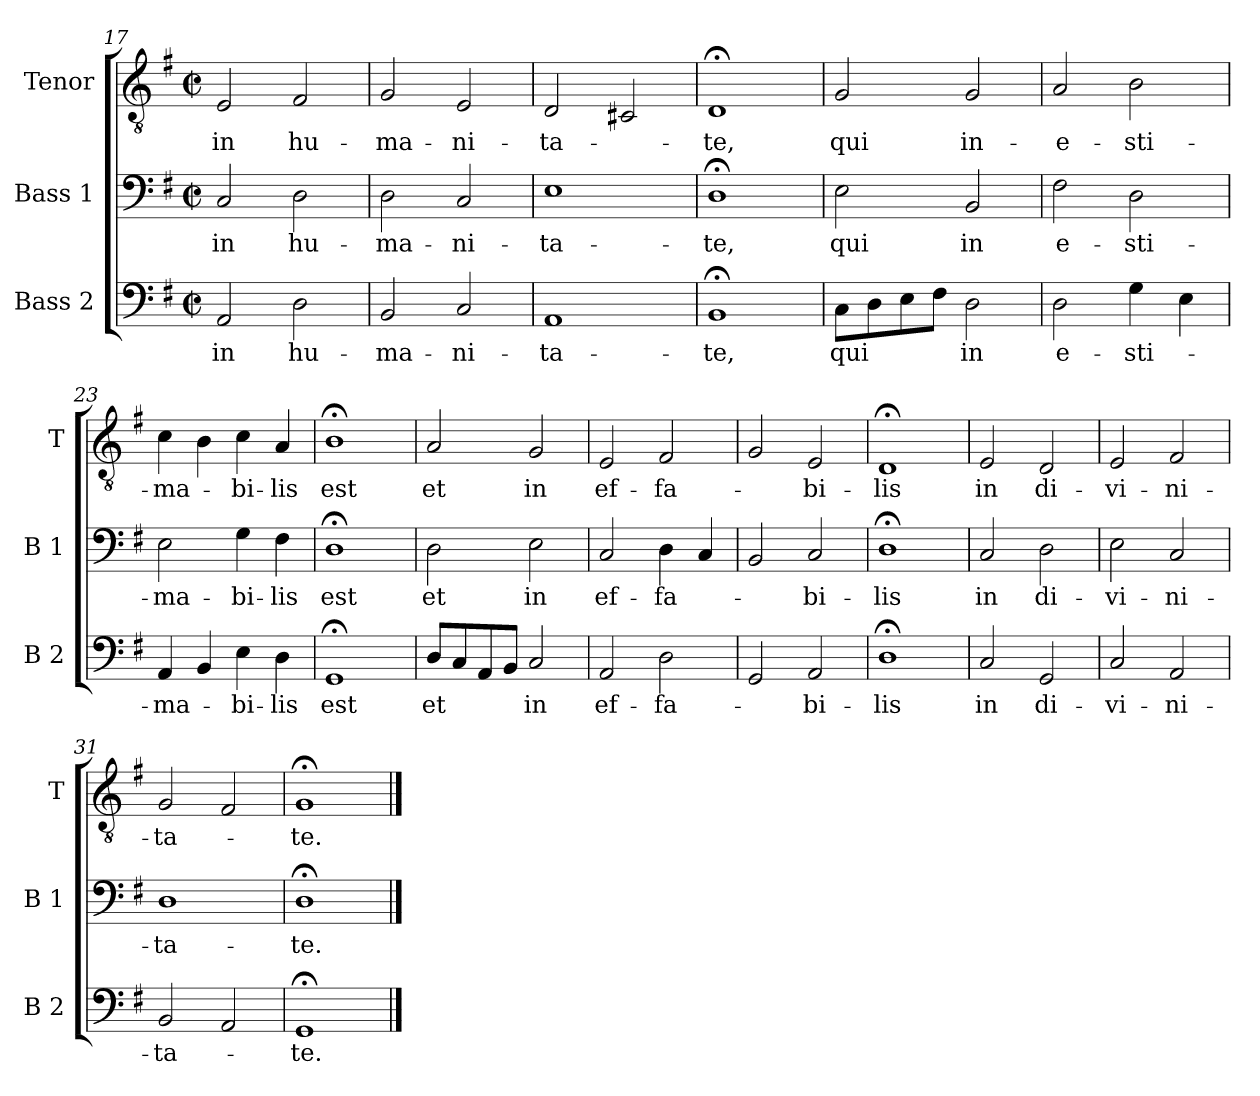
**kern	**text	**kern	**text	**kern	**text
*part3	*part3	*part2	*part2	*part1	*part1
*staff3	*staff3	*staff2	*staff2	*staff1	*staff1
*I"Bass 2	*	*I"Bass 1	*	*I"Tenor	*
*I'B 2	*	*I'B 1	*	*I'T	*
*clefF4	*	*clefF4	*	*clefGv2	*
*k[f#]	*	*k[f#]	*	*k[f#]	*
*G:	*	*G:	*	*G:	*
*M2/2	*	*M2/2	*	*M2/2	*
*met(c|)	*	*met(c|)	*	*met(c|)	*
=17	=17	=17	=17	=17	=17
!	!LO:LY:b	!	!LO:LY:b	!	!LO:LY:b
2AA/	in	2C/	in	2E/	in
!	!LO:LY:b	!	!LO:LY:b	!	!LO:LY:b
2D\	hu-	2D\	hu-	2F#/	hu-
!!LO:PB:g=z
=18	=18	=18	=18	=18	=18
!	!LO:LY:b	!	!LO:LY:b	!	!LO:LY:b
2BB/	-ma-	2D\	-ma-	2G/	-ma-
!	!LO:LY:b	!	!LO:LY:b	!	!LO:LY:b
2C/	-ni-	2C/	-ni-	2E/	-ni-
=19	=19	=19	=19	=19	=19
!	!LO:LY:b	!	!LO:LY:b	!	!LO:LY:b
1AA	-ta-	1E	-ta-	2D/	-ta-
.	.	.	.	2C#X/	.
=20	=20	=20	=20	=20	=20
!	!LO:LY:b	!	!LO:LY:b	!	!LO:LY:b
1BB;<	-te,	1D;<	-te,	1D;<	-te,
=21	=21	=21	=21	=21	=21
!	!LO:LY:b	!	!LO:LY:b	!	!LO:LY:b
8C\L	qui	2E\	qui	2G/	qui
8D\	.	.	.	.	.
8E\	.	.	.	.	.
8F#\J	.	.	.	.	.
!	!LO:LY:b	!	!LO:LY:b	!	!LO:LY:b
2D\	in	2BB/	in	2G/	in-
=22	=22	=22	=22	=22	=22
!	!LO:LY:b	!	!LO:LY:b	!	!LO:LY:b
2D\	e-	2F#\	e-	2A/	-e-
!	!LO:LY:b	!	!LO:LY:b	!	!LO:LY:b
4G\	-sti-	2D\	-sti-	2B\	-sti-
4E\	.	.	.	.	.
!!LO:LB:g=z
=23	=23	=23	=23	=23	=23
!	!LO:LY:b	!	!LO:LY:b	!	!LO:LY:b
4AA/	-ma-	2E\	-ma-	4c\	-ma-
4BB/	.	.	.	4B\	.
!	!LO:LY:b	!	!LO:LY:b	!	!LO:LY:b
4E\	-bi-	4G\	-bi-	4c\	-bi-
!	!LO:LY:b	!	!LO:LY:b	!	!LO:LY:b
4D\	-lis	4F#\	-lis	4A/	-lis
=24	=24	=24	=24	=24	=24
!	!LO:LY:b	!	!LO:LY:b	!	!LO:LY:b
1GG;<	est	1D;<	est	1B;<	est
=25	=25	=25	=25	=25	=25
!	!LO:LY:b	!	!LO:LY:b	!	!LO:LY:b
8D/L	et	2D\	et	2A/	et
8C/	.	.	.	.	.
8AA/	.	.	.	.	.
8BB/J	.	.	.	.	.
!	!LO:LY:b	!	!LO:LY:b	!	!LO:LY:b
2C/	in	2E\	in	2G/	in
=26	=26	=26	=26	=26	=26
!	!LO:LY:b	!	!LO:LY:b	!	!LO:LY:b
2AA/	ef-	2C/	ef-	2E/	ef-
!	!LO:LY:b	!	!LO:LY:b	!	!LO:LY:b
2D\	-fa-	4D\	-fa-	2F#/	-fa-
.	.	4C/	.	.	.
=27	=27	=27	=27	=27	=27
2GG/	.	2BB/	.	2G/	.
!	!LO:LY:b	!	!LO:LY:b	!	!LO:LY:b
2AA/	-bi-	2C/	-bi-	2E/	-bi-
!!LO:LB:g=z
=28	=28	=28	=28	=28	=28
!	!LO:LY:b	!	!LO:LY:b	!	!LO:LY:b
1D;<	-lis	1D;<	-lis	1D;<	-lis
=29	=29	=29	=29	=29	=29
!	!LO:LY:b	!	!LO:LY:b	!	!LO:LY:b
2C/	in	2C/	in	2E/	in
!	!LO:LY:b	!	!LO:LY:b	!	!LO:LY:b
2GG/	di-	2D\	di-	2D/	di-
=30	=30	=30	=30	=30	=30
!	!LO:LY:b	!	!LO:LY:b	!	!LO:LY:b
2C/	-vi-	2E\	-vi-	2E/	-vi-
!	!LO:LY:b	!	!LO:LY:b	!	!LO:LY:b
2AA/	-ni-	2C/	-ni-	2F#/	-ni-
=31	=31	=31	=31	=31	=31
!	!LO:LY:b	!	!LO:LY:b	!	!LO:LY:b
2BB/	-ta-	1D	-ta-	2G/	-ta-
2AA/	.	.	.	2F#/	.
=32	=32	=32	=32	=32	=32
!	!LO:LY:b	!	!LO:LY:b	!	!LO:LY:b
1GG;<	-te.	1D;<	-te.	1G;<	-te.
==	==	==	==	==	==
*-	*-	*-	*-	*-	*-
